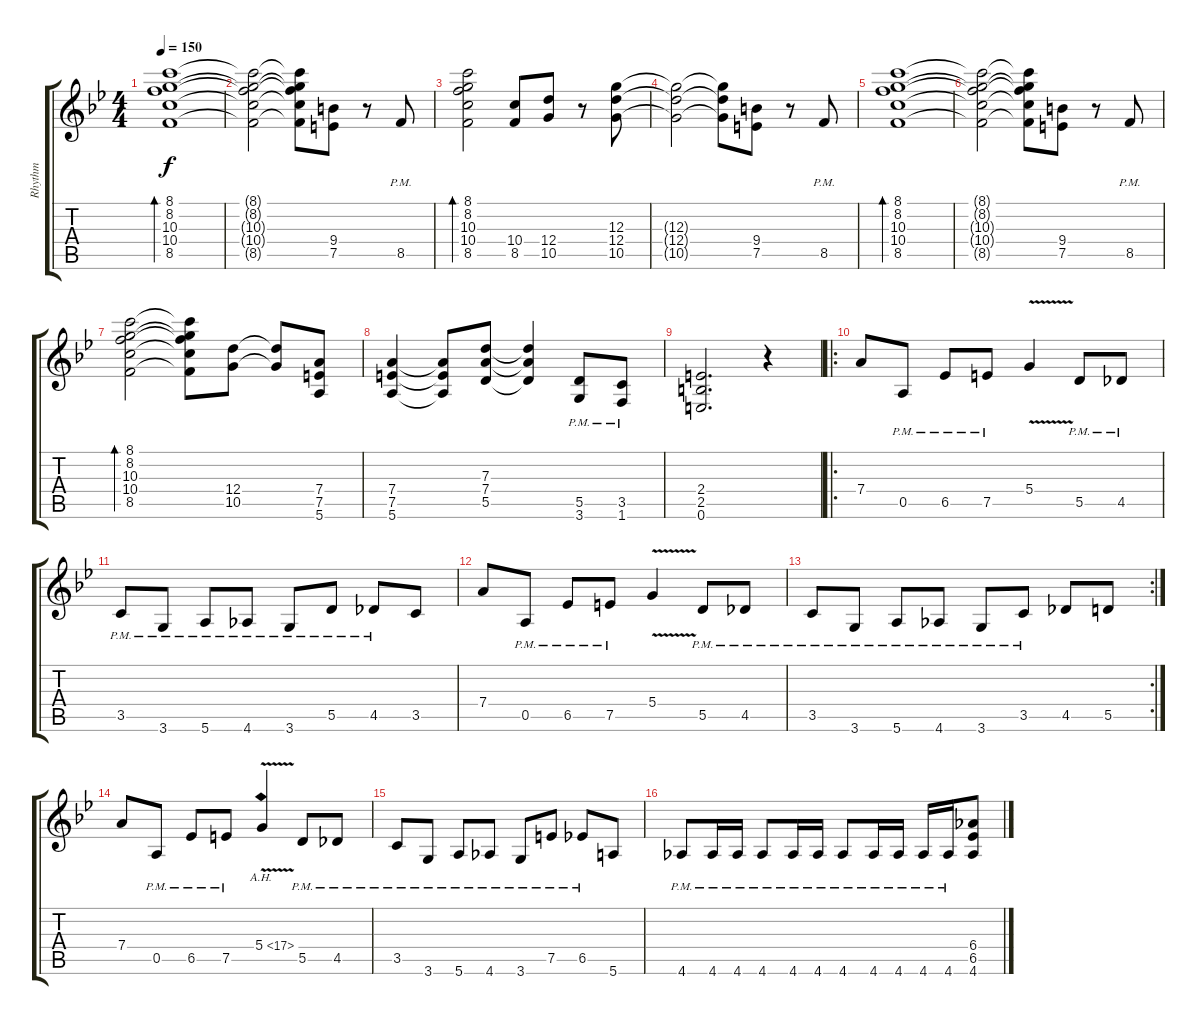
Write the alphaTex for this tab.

\track ("Rhythm" "Rhythm") {instrument overdrivenguitar}
\staff {score tabs}
\tuning (E4 B3 G3 D3 A2 E2) {hide}
\ts (4 4)
\tempo 150
\clef g2
\ks bb
(8.1 8.2 10.3 10.4 8.5).1{bd 120 dy f} |
(8.1{t} 8.2{t} 10.3{t} 10.4{t} 8.5{t}).2 (8.1{t} 8.2{t} 10.3{t} 10.4{t} 8.5{t}).8 (9.4 7.5).8 r.8 8.5{pm}.8 |
(8.1 8.2 10.3 10.4 8.5).2{bd 120} (10.4 8.5).8 (12.4 10.5).8 r.8 (12.3 12.4 10.5).8 |
(12.3{t} 12.4{t} 10.5{t}).2 (12.3{t} 12.4{t} 10.5{t}).8 (9.4 7.5).8 r.8 8.5{pm}.8 |
(8.1 8.2 10.3 10.4 8.5).1{bd 120} |
(8.1{t} 8.2{t} 10.3{t} 10.4{t} 8.5{t}).2 (8.1{t} 8.2{t} 10.3{t} 10.4{t} 8.5{t}).8 (9.4 7.5).8 r.8 8.5{pm}.8 |
(8.1 8.2 10.3 10.4 8.5).2{bd 120} (8.1{t} 8.2{t} 10.3{t} 10.4{t} 8.5{t}).8 (12.4 10.5).8 (12.4{t} 10.5{t}).8 (7.4 7.5 5.6).8 |
(7.4 7.5 5.6).4 (7.4{t} 7.5{t} 5.6{t}).8 (7.3 7.4 5.5).8 (7.3{t} 7.4{t} 5.5{t}).4 (5.5{pm} 3.6{pm}).8 (3.5{pm} 1.6{pm}).8 |
(2.4 2.5 0.6).2{d} r.4 |
\ro
7.4.8 0.5{pm}.8 6.5{pm}.8 7.5{pm}.8 5.4{v}.4 5.5{pm}.8 4.5{pm}.8 |
3.5{pm}.8 3.6{pm}.8 5.6{pm}.8 4.6{pm}.8 3.6{pm}.8 5.5{pm}.8 4.5{pm}.8 3.5.8 |
7.4.8 0.5{pm}.8 6.5{pm}.8 7.5{pm}.8 5.4{v}.4 5.5{pm}.8 4.5{pm}.8 |
\rc 2
3.5{pm}.8 3.6{pm}.8 5.6{pm}.8 4.6{pm}.8 3.6{pm}.8 3.5{pm}.8 4.5.8 5.5.8 |
7.4.8 0.5{pm}.8 6.5{pm}.8 7.5{pm}.8 5.4{ah 12 v}.4 5.5{pm}.8 4.5{pm}.8 |
3.5{pm}.8 3.6{pm}.8 5.6{pm}.8 4.6{pm}.8 3.6{pm}.8 7.5{pm}.8 6.5{pm}.8 5.6.8 |
4.6{pm}.8 4.6{pm}.16 4.6{pm}.16 4.6{pm}.8 4.6{pm}.16 4.6{pm}.16 4.6{pm}.8 4.6{pm}.16 4.6{pm}.16 4.6{pm}.16 4.6{pm}.16 (6.4 6.5 4.6).8
